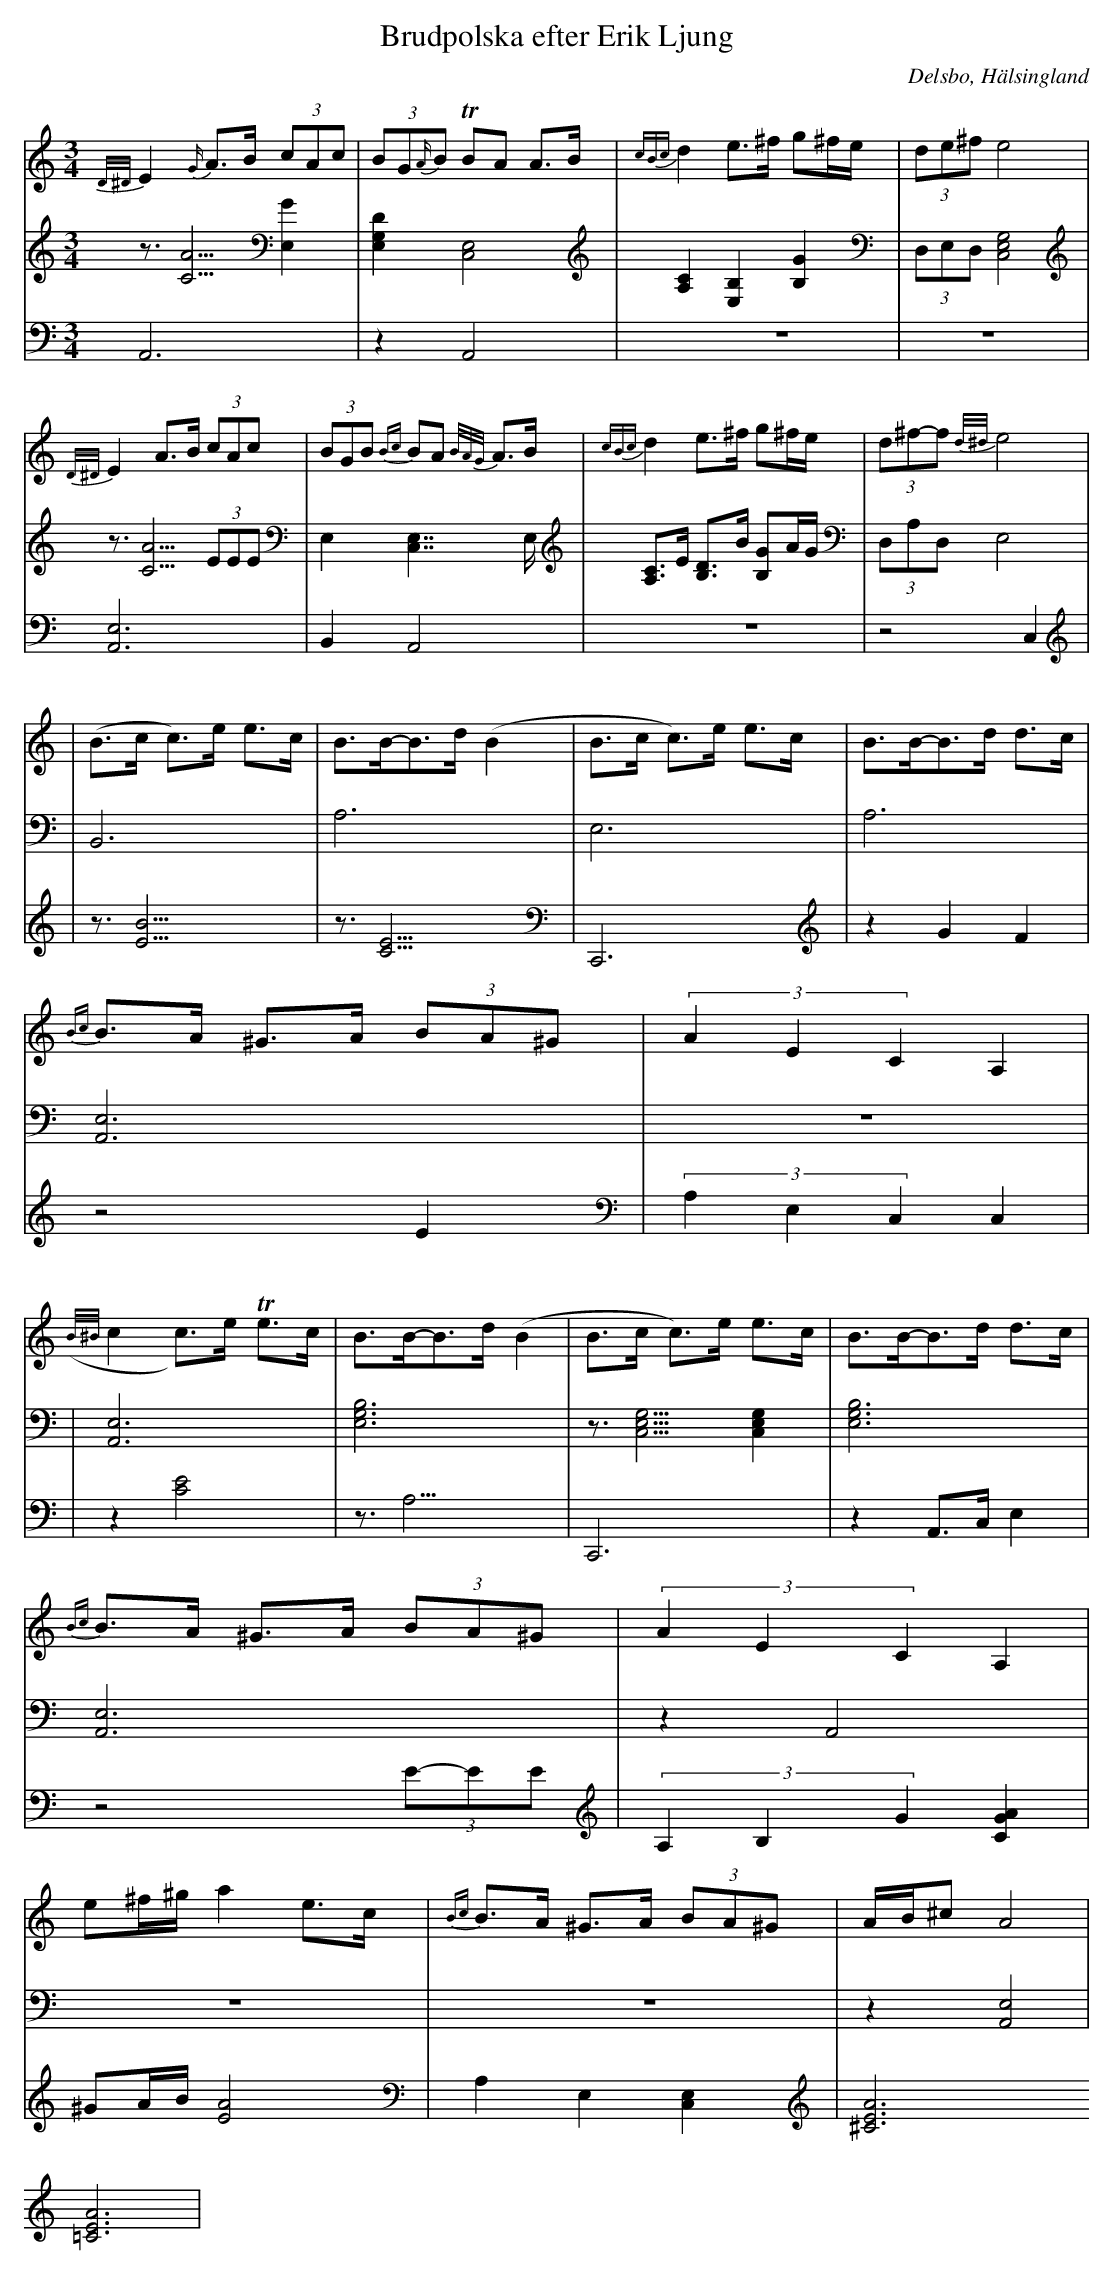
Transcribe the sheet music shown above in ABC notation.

X:1
T: Brudpolska efter Erik Ljung
Q: 105
O: Delsbo, Hälsingland
M: 3/4
L: 1/8
K: Am
V:1
V:2
V:3 =Merge
V:1
{D/^D/}E2 {G/}A>B (3cAc| (3BG{A/}B TBA A>B|{cBc}d2 e>^f g^f/e/|(3de^f e4 |
{D/^D/}E2 A>B (3cAc| (3BGB {Bc}BA {B/A/G/}A>B|{cBc}d2 e>^f g^f/e/|(3d^f-f {d/^d/}e4 |
|(B>c c)>e e>c|B>B-B>d (B2|B>c c)>e e>c|B>B-B>d d>c|
{Bc}B>A ^G>A (3BA^G|(3A2E2C2 A,2|
({B/^B/}c2 c)>e Te>c|B>B-B>d (B2|B>c c)>e e>c|B>B-B>d d>c|
{Bc}B>A ^G>A (3BA^G|(3A2E2C2 A,2|
e^f/^g/ a2 e>c|{Bc}B>A ^G>A (3BA^G|A/B/^c A4|
V:2
z3/2[A5/2C5/2] [E,2G2]|[D2E,2G,2] [C,4E,4]|[A,2C2] [E,2B,2] [B,2G2]|(3D,E,D, [E,4G,4C,4]|
z3/2 [A5/2C5/2] (3EEE|E,2 [C,7/2E,7/2]E,/|[A,C]>E [B,D]>B [B,G]A/G/|(3D,A,D, [E,4]|
|[B,,6]|[A,6]|E,6|A,6|
[A,,6E,6]|z6|
|[A,,6E,6]|[E,6G,6B,6]|z3/2[E,5/2G,5/2C,5/2] [E,2G,2C,2]|[E,6G,6B,6]|
[A,,6E,6]|z2 A,,4|
z6|z6|z2 [A,,4E,4]|
V:3
A,,6|z2 A,,4|z6|z6|
[A,,6E,6]|B,,2 A,,4|z6|z4  C,2|
|z3/2[B9/2E9/2]|z3/2[C9/2E9/2]|C,,6|z2 G2 F2|
z4 E2|(3A,2E,2C,2 [C,2]|
|z2 [C4E4]|z3<A,3|C,,6|z2 A,,>C, E,2|
z4 (3E-EE|(3A,2B,2G2 [G2A2C2]|
^GA/B/ [A4E4]|A,2 E,2 [C,2E,2]|[A6^C6E6] [A6=C6E6]|
